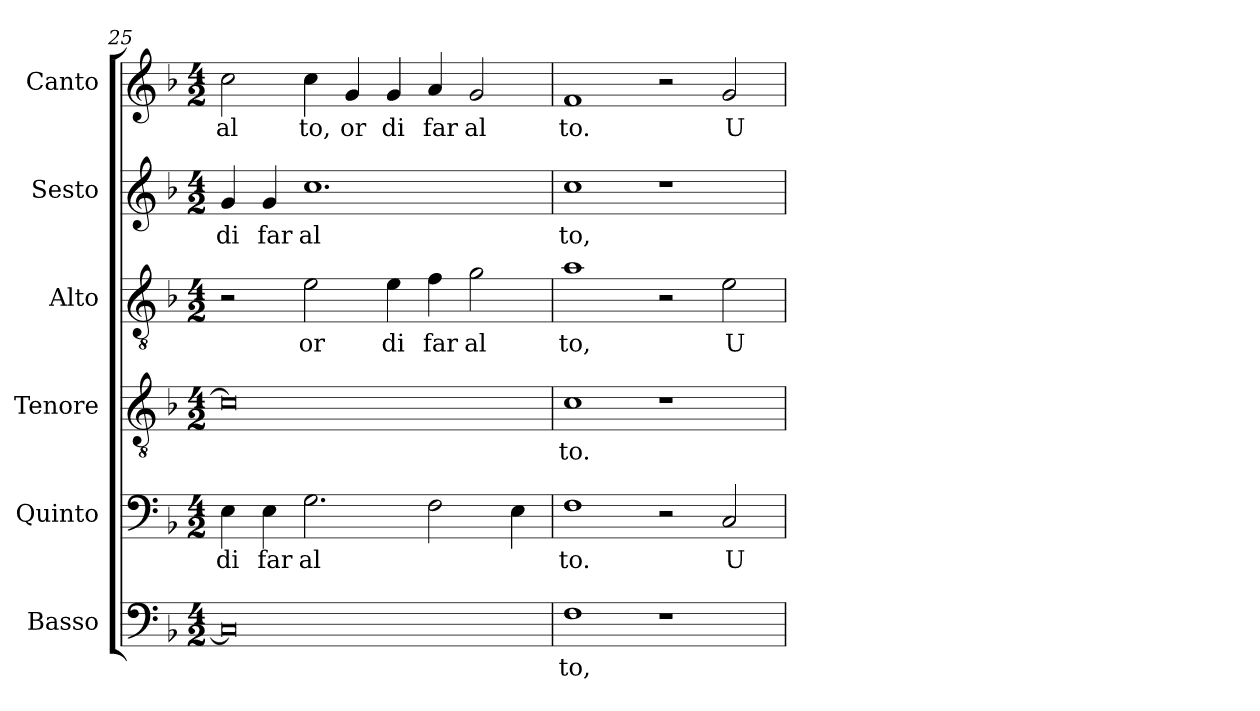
**kern	**text	**kern	**text	**kern	**text	**kern	**text	**kern	**text	**kern	**text
*part6	*part6	*part5	*part5	*part4	*part4	*part3	*part3	*part2	*part2	*part1	*part1
*staff6	*staff6	*staff5	*staff5	*staff4	*staff4	*staff3	*staff3	*staff2	*staff2	*staff1	*staff1
*I"Basso	*	*I"Quinto	*	*I"Tenore	*	*I"Alto	*	*I"Sesto	*	*I"Canto	*
*clefF4	*	*clefF4	*	*clefGv2	*	*clefGv2	*	*clefG2	*	*clefG2	*
*k[b-]	*	*k[b-]	*	*k[b-]	*	*k[b-]	*	*k[b-]	*	*k[b-]	*
*F:	*	*F:	*	*F:	*	*F:	*	*F:	*	*F:	*
*M4/2	*	*M4/2	*	*M4/2	*	*M4/2	*	*M4/2	*	*M4/2	*
=25	=25	=25	=25	=25	=25	=25	=25	=25	=25	=25	=25
!	!LO:LY:b:cj	!	!LO:LY:b:cj	!	!LO:LY:b:cj	!	!	!	!LO:LY:b:cj	!	!LO:LY:b:cj
0C]	.	4E\	di	0c]	.	2r	.	4g/	di	2cc\	al
!	!	!	!LO:LY:b:cj	!	!	!	!	!	!LO:LY:b:cj	!	!
.	.	4E\	far	.	.	.	.	4g/	far	.	.
!	!	!	!LO:LY:b:cj	!	!	!	!LO:LY:b:cj	!	!LO:LY:b:cj	!	!LO:LY:b:cj
.	.	2.G\	al-	.	.	2e\	or	1.cc	al	4cc\	to,
!	!	!	!	!	!	!	!	!	!	!	!LO:LY:b:cj
.	.	.	.	.	.	.	.	.	.	4g/	or
!	!	!	!	!	!	!	!LO:LY:b:cj	!	!	!	!LO:LY:b:cj
.	.	.	.	.	.	4e\	di	.	.	4g/	di
!	!	!	!LO:LY:b:cj	!	!	!	!LO:LY:b:cj	!	!	!	!LO:LY:b:cj
.	.	2F\	--	.	.	4f\	far	.	.	4a/	far
!	!	!	!	!	!	!	!LO:LY:b:cj	!	!	!	!LO:LY:b:cj
.	.	.	.	.	.	2g\	al	.	.	2g/	al
!	!	!	!LO:LY:b:cj	!	!	!	!	!	!	!	!
.	.	4E\	--	.	.	.	.	.	.	.	.
=26	=26	=26	=26	=26	=26	=26	=26	=26	=26	=26	=26
!	!LO:LY:b:cj	!	!LO:LY:b:cj	!	!LO:LY:b:cj	!	!LO:LY:b:cj	!	!LO:LY:b:cj	!	!LO:LY:b:cj
1F	to,	1F	-to.	1c	to.	1a	to,	1cc	to,	1f	to.
1r	.	2r	.	1r	.	2r	.	1r	.	2r	.
!	!	!	!LO:LY:b:cj	!	!	!	!LO:LY:b:cj	!	!	!	!LO:LY:b:cj
.	.	2C/	U-	.	.	2e\	U	.	.	2g/	U
=	=	=	=	=	=	=	=	=	=	=	=
*-	*-	*-	*-	*-	*-	*-	*-	*-	*-	*-	*-
